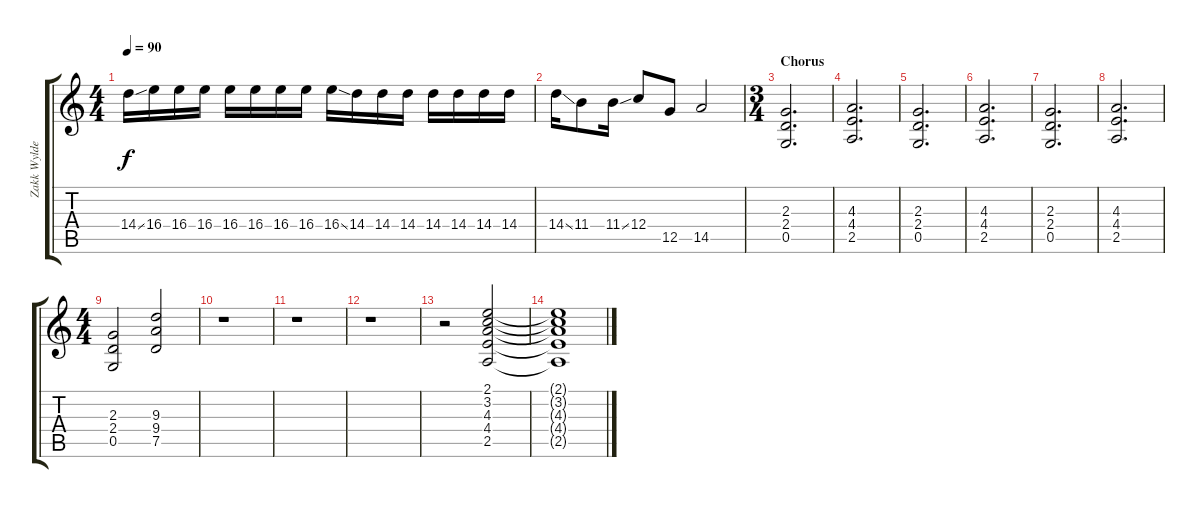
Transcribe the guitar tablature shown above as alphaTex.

\track ("Zakk Wylde Lead" "Zakk Wylde") {instrument acousticguitarsteel}
\staff {score tabs}
\tuning (D4 A3 F3 C3 G2 D2) {hide}
\ts (4 4)
\tempo 90
\clef g2
\ks c
14.4{ss}.16{dy f} 16.4.16 16.4.16 16.4.16 16.4.16 16.4.16 16.4.16 16.4.16 16.4{ss}.16 14.4.16 14.4.16 14.4.16 14.4.16 14.4.16 14.4.16 14.4.16 |
14.4{ss}.16 11.4.8 11.4{ss}.16 12.4.8 12.5.8 14.5.2 |
\ts (3 4)
\section ("" "Chorus")
(2.3 2.4 0.5).2{d} |
(4.3 4.4 2.5).2{d} |
(2.3 2.4 0.5).2{d} |
(4.3 4.4 2.5).2{d} |
(2.3 2.4 0.5).2{d} |
(4.3 4.4 2.5).2{d} |
\ts (4 4)
(2.3 2.4 0.5).2 (9.3 9.4 7.5).2 |
r.1 |
r.1 |
r.1 |
r.2 (2.1 3.2 4.3 4.4 2.5).2 |
(2.1{t} 3.2{t} 4.3{t} 4.4{t} 2.5{t}).1
